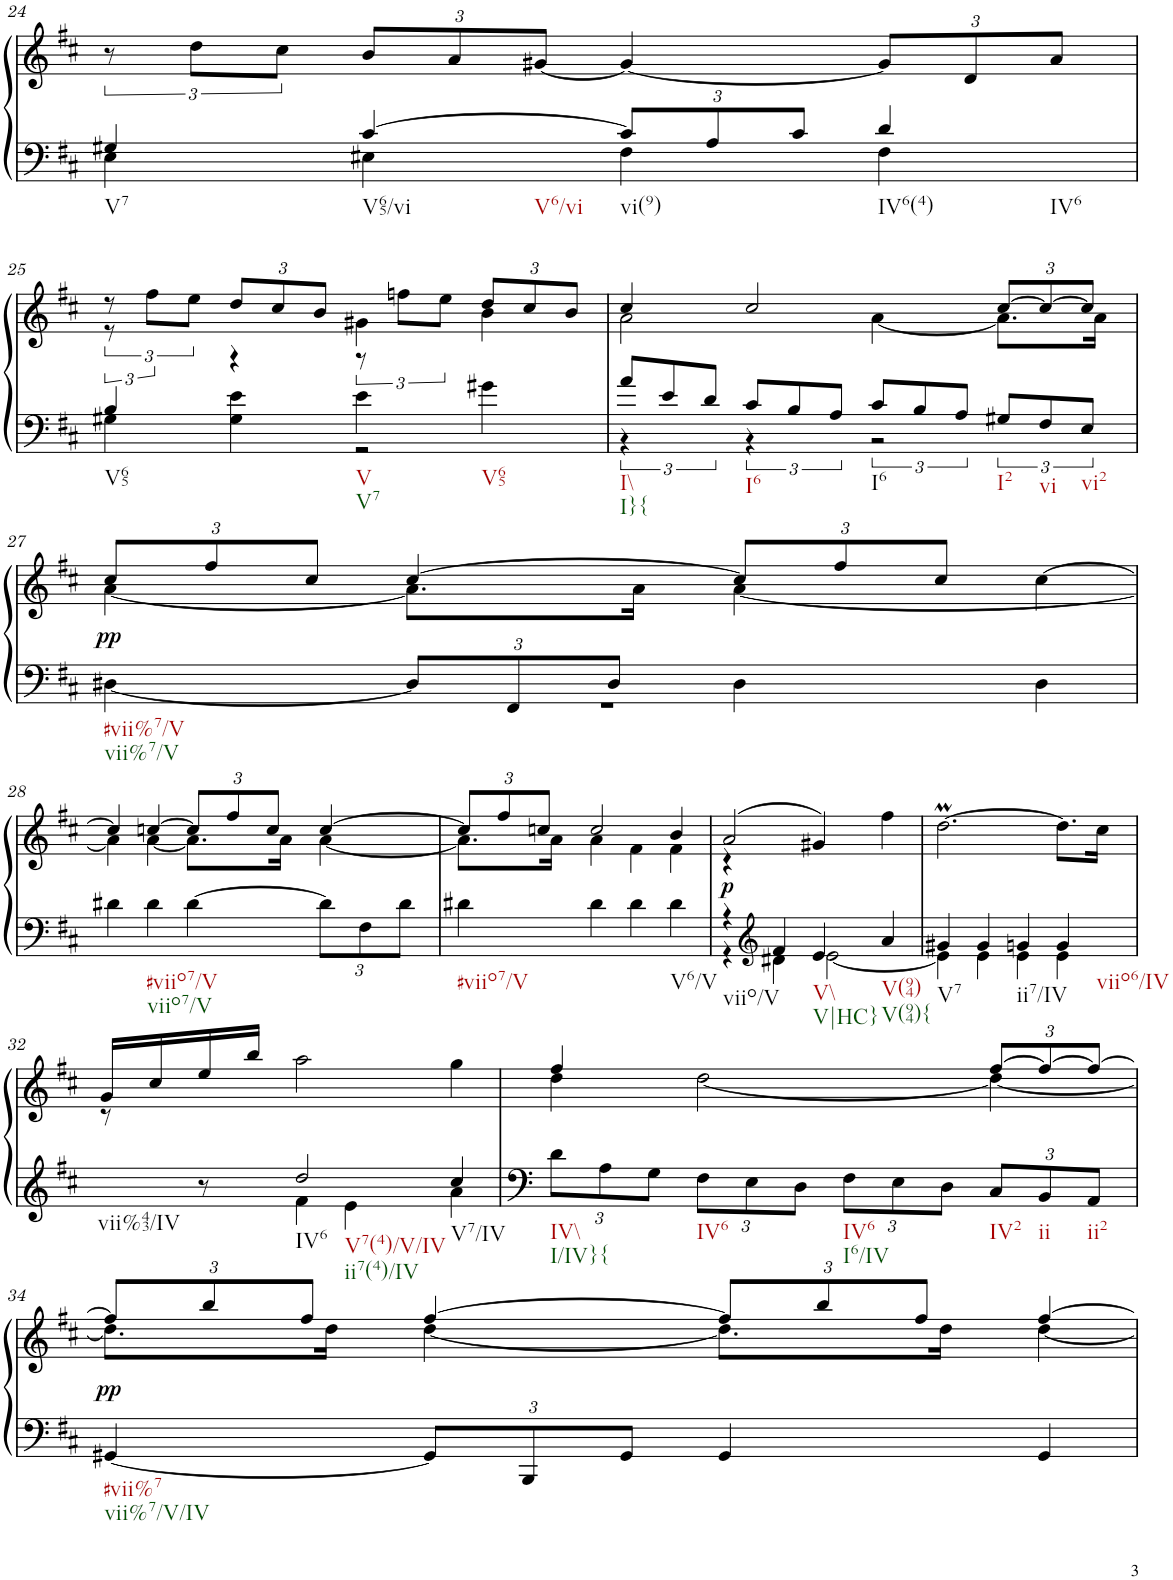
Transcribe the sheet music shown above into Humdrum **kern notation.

**kern	**kern	**dynam
*part1	*part1	*part1
*staff2	*staff1	*staff1/2
*I"Klavier links	*	*
!!LO:PB:g=z
*clefF4	*clefG2	*
*k[f#c#]	*k[f#c#]	*
*M2/2	*M2/2	*
=24	=24	=24
*^	*	*
!LO:TX:b:t=V7	!	!	!
4G#X/	4E\	12r	.
.	.	12dd\L	.
.	.	12cc#\J	.
*	*	*Xbrackettup	*
!LO:TX:b:t=V65/vi	!	!	!
!LO:TX:b:t=V6/vi	!	!	!
[4c#/	4E#X\	12b/L	.
.	.	12a/	.
.	.	[12g#X/J	.
*Xbrackettup	*	*	*
!LO:TX:b:t=vi(9)	!	!	!
12c#/L]	4F#\	4g#/_	.
12A/	.	.	.
12c#/J	.	.	.
!LO:TX:b:t=IV6(4)	!	!	!
!LO:TX:b:t=IV6	!	!	!
4d/	4F#\	12g#/L]	.
.	.	12d/	.
.	.	12a/J	.
!!LO:LB:g=z
=25	=25	=25	=25
*	*	*brackettup	*
*	*	*^	*
!LO:TX:b:t=V65	!	!	!	!
4B/	4G#X\	12r	4r	.
.	.	12ff#\L	.	.
.	.	12ee\J	.	.
*	*	*Xbrackettup	*	*
4G#\	4e\	12dd/L	4r	.
.	.	12cc#/	.	.
.	.	12b/J	.	.
*	*	*	*brackettup	*
!LO:TX:b:t=V	!	!	!	!
!LO:TX:b:t=V7	!	!	!	!
4e\	2r	4g#X\	12r	.
.	.	.	12ffn\L	.
.	.	.	12ee\J	.
*	*	*Xbrackettup	*	*
!LO:TX:b:t=V65	!	!	!	!
4g#X\	.	12dd/L	4b\	.
.	.	12cc#/	.	.
.	.	12b/J	.	.
=26	=26	=26	=26	=26
*brackettup	*	*	*	*
!LO:TX:b:t=I\\	!	!	!	!
!LO:TX:b:t=I}{	!	!	!	!
12a/L	4r	4cc#/	2a\	.
12e/	.	.	.	.
12d/J	.	.	.	.
!LO:TX:b:t=I6	!	!	!	!
12c#/L	4r	2cc#/	.	.
12B/	.	.	.	.
12A/J	.	.	.	.
!LO:TX:b:t=I6	!	!	!	!
12c#/L	2r	.	[4a\	.
12B/	.	.	.	.
12A/J	.	.	.	.
!LO:TX:b:t=I2	!	!	!	!
12G#X/L	.	[4cc#/	8.a\L]	.
!LO:TX:b:t=vi	!	!	!	!
12F#/	.	.	.	.
!LO:TX:b:t=vi2	!	!	!	!
12E/J	.	.	.	.
.	.	.	16a\Jk	.
!!LO:LB:g=z	!!
=27	=27	=27	=27	=27
!LO:TX:b:t=#vii%7/V	!	!	!	!
!LO:TX:b:t=vii%7/V	!	!	!	!
!	!	!	!	!LO:DY:b
[4D#X\	1r	12cc#/L	[4a\	pp
.	.	12ff#/	.	.
.	.	12cc#/J	.	.
*Xbrackettup	*	*	*	*
12D#/L]	.	[4cc#/	8.a\L]	.
12FF#/	.	.	.	.
12D#/J	.	.	.	.
.	.	.	16a\Jk	.
4D#\	.	12cc#/L]	[4a\	.
.	.	12ff#/	.	.
.	.	12cc#/J	.	.
4D#\	.	[4cc#\	4ryy	.
*v	*v	*	*	*
!!LO:LB:g=z	!!
=28	=28	=28	=28
4d#X\	4cc#/]	4a\]	.
!LO:TX:b:t=#viio7/V	!	!	!
!LO:TX:b:t=viio7/V	!	!	!
4d#\	[4ccn/	[4a\	.
[4d#\	12cc/L]	8.a\L]	.
.	12ff#/	.	.
.	12cc/J	.	.
.	.	16a\Jk	.
12d#\L]	[4cc/	[4a\	.
12F#\	.	.	.
12d#\J	.	.	.
=29	=29	=29	=29
!LO:TX:b:t=#viio7/V	!	!	!
4d#X\	12cc/L]	8.a\L]	.
.	12ff#/	.	.
.	12ccn/J	.	.
.	.	16a\Jk	.
4d#\	2cc/	4a\	.
4d#\	.	4f#\	.
!LO:TX:b:t=V6/V	!	!	!
4d#\	4b/	4f#\	.
=30	=30	=30	=30
*^	*	*	*
!LO:TX:b:t=viio/V	!	!	!	!
!	!	!	!	!LO:DY:b
4r	4r	(2a/	4r	p
*clefG2	*	*	*	*
4f#/	4d#X\	.	2.ryy	.
!LO:TX:b:t=V\\	!	!	!	!
!LO:TX:b:t=V|HC}	!	!	!	!
4e/	[2e\	4g#X/)	.	.
!LO:TX:b:t=V(94)	!	!	!	!
!LO:TX:b:t=V(94){	!	!	!	!
4a/	.	4ff#\	.	.
*	*	*v	*v	*
=31	=31	=31	=31
!LO:TX:b:t=V7	!	!	!
4g#X/	4e\]	[2.ddM\	.
4g#/	4e\	.	.
!LO:TX:b:t=ii7/IV	!	!	!
4gn/	4e\	.	.
!LO:TX:b:t=viio6/IV	!	!	!
4g/	4e\	8.dd\L]	.
.	.	16cc#\Jk	.
!!LO:LB:g=z
=32	=32	=32	=32
*	*	*^	*
!LO:TX:b:t=vii%43/IV	!	!	!	!
8ryy	4ryy	16g/LL	8r	.
.	.	16cc#/	.	.
8r	.	16ee/	2..ryy	.
.	.	16bb/JJ	.	.
!LO:TX:b:t=IV6	!	!	!	!
!LO:TX:b:t=V7(4)/V/IV	!	!	!	!
!LO:TX:b:t=ii7(4)/IV	!	!	!	!
2dd/	4f#\	2aa\	.	.
.	4e\	.	.	.
!LO:TX:b:t=V7/IV	!	!	!	!
4cc#/	4a\	4gg\	.	.
=33	=33	=33	=33	=33
!LO:TX:b:t=IV\\	!	!	!	!
!LO:TX:b:t=I/IV}{	!	!	!	!
*v	*v	*	*	*
12d\L	4ff#/	4dd\	.
12A\	.	.	.
12G\J	.	.	.
!LO:TX:b:t=IV6	!	!	!
12F#\L	[2dd\	2ryy	.
12E\	.	.	.
12D\J	.	.	.
!LO:TX:b:t=IV6	!	!	!
!LO:TX:b:t=I6/IV	!	!	!
12F#\L	.	.	.
12E\	.	.	.
12D\J	.	.	.
!LO:TX:b:t=IV2	!	!	!
12C#/L	[4ff#/	4dd\_	.
!LO:TX:b:t=ii	!	!	!
12BB/	.	.	.
!LO:TX:b:t=ii2	!	!	!
12AA/J	.	.	.
!!LO:LB:g=z	!!
=34	=34	=34	=34
!LO:TX:b:t=#vii%7	!	!	!
!LO:TX:b:t=vii%7/V/IV	!	!	!
!	!	!	!LO:DY:b
[4GG#X/	12ff#/L]	8.dd\L]	pp
.	12bb/	.	.
.	12ff#/J	.	.
.	.	16dd\Jk	.
12GG#/L]	[4ff#/	[4dd\	.
12BBB/	.	.	.
12GG#/J	.	.	.
4GG#/	12ff#/L]	8.dd\L]	.
.	12bb/	.	.
.	12ff#/J	.	.
.	.	16dd\Jk	.
4GG#/	[4ff#/	[4dd\	.
*	*v	*v	*
=	=	=
*-	*-	*-
